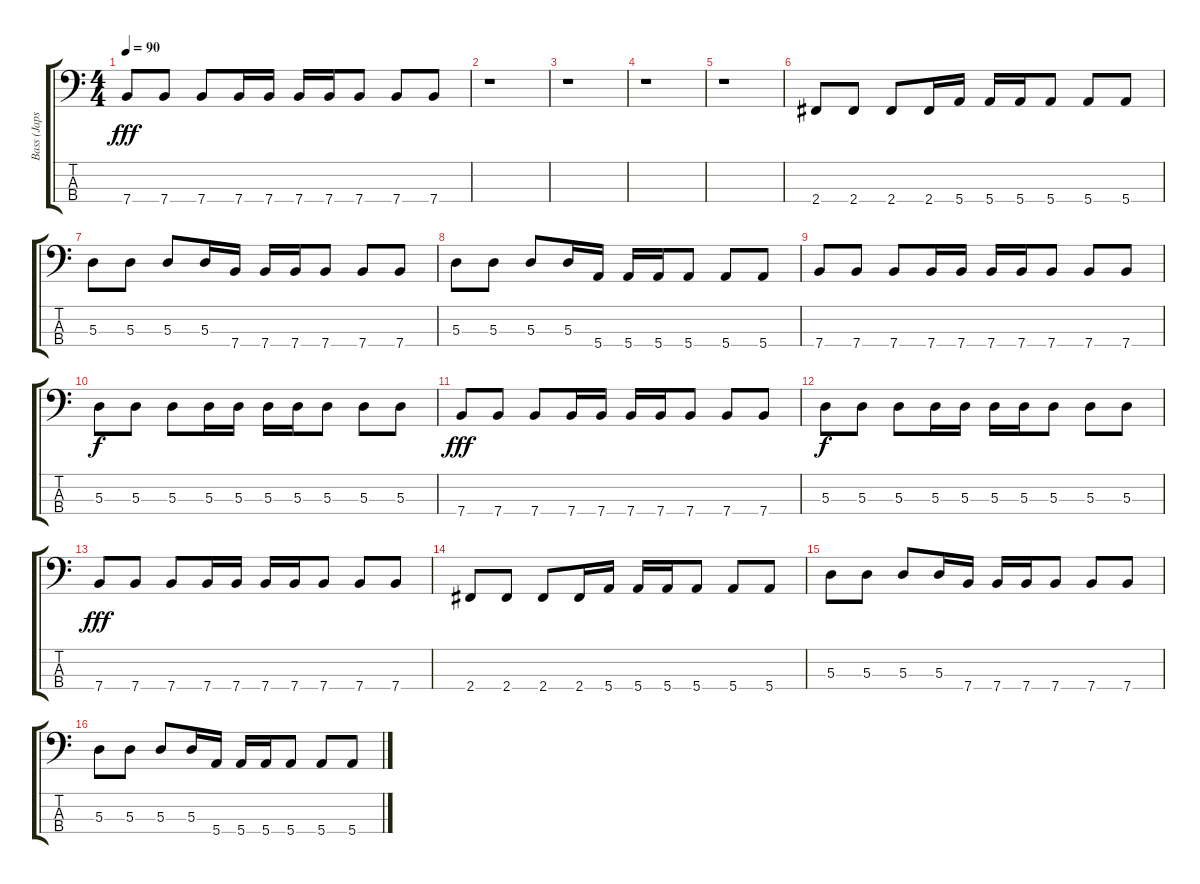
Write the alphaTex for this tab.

\track ("Bass (Japs Sergio)" "Bass (Japs") {instrument electricbassfinger}
\staff {score tabs}
\tuning (G2 D2 A1 E1) {hide}
\ts (4 4)
\tempo 90
\clef f4
\ks c
7.4.8{dy fff} 7.4.8 7.4.8 7.4.16 7.4.16 7.4.16 7.4.16 7.4.8 7.4.8 7.4.8 |
r.1 |
r.1 |
r.1 |
r.1 |
2.4.8 2.4.8 2.4.8 2.4.16 5.4.16 5.4.16 5.4.16 5.4.8 5.4.8 5.4.8 |
5.3.8 5.3.8 5.3.8 5.3.16 7.4.16 7.4.16 7.4.16 7.4.8 7.4.8 7.4.8 |
5.3.8 5.3.8 5.3.8 5.3.16 5.4.16 5.4.16 5.4.16 5.4.8 5.4.8 5.4.8 |
7.4.8 7.4.8 7.4.8 7.4.16 7.4.16 7.4.16 7.4.16 7.4.8 7.4.8 7.4.8 |
5.3.8{dy f} 5.3.8 5.3.8 5.3.16 5.3.16 5.3.16 5.3.16 5.3.8 5.3.8 5.3.8 |
7.4.8{dy fff} 7.4.8 7.4.8 7.4.16 7.4.16 7.4.16 7.4.16 7.4.8 7.4.8 7.4.8 |
5.3.8{dy f} 5.3.8 5.3.8 5.3.16 5.3.16 5.3.16 5.3.16 5.3.8 5.3.8 5.3.8 |
7.4.8{dy fff} 7.4.8 7.4.8 7.4.16 7.4.16 7.4.16 7.4.16 7.4.8 7.4.8 7.4.8 |
2.4.8 2.4.8 2.4.8 2.4.16 5.4.16 5.4.16 5.4.16 5.4.8 5.4.8 5.4.8 |
5.3.8 5.3.8 5.3.8 5.3.16 7.4.16 7.4.16 7.4.16 7.4.8 7.4.8 7.4.8 |
5.3.8 5.3.8 5.3.8 5.3.16 5.4.16 5.4.16 5.4.16 5.4.8 5.4.8 5.4.8
